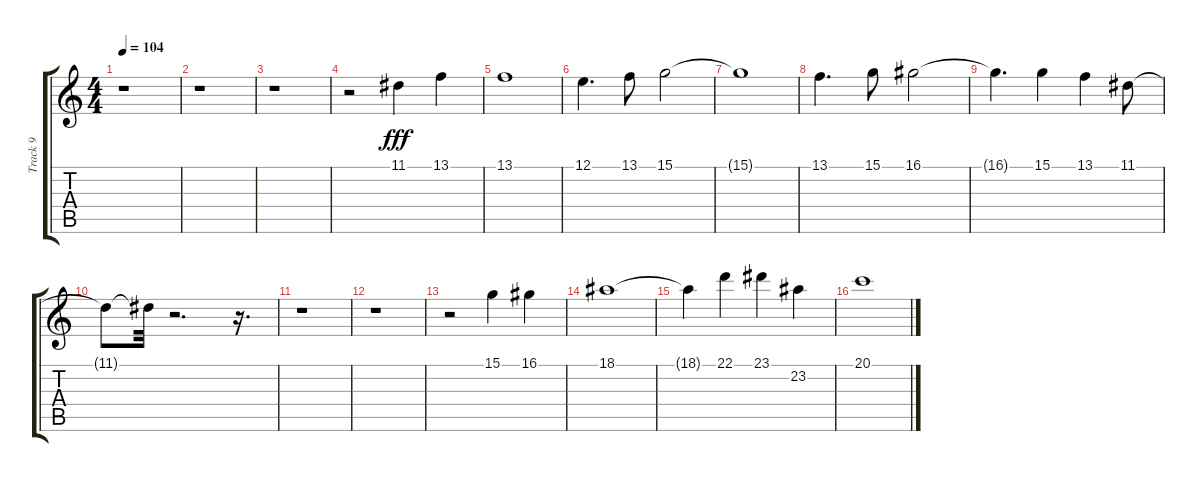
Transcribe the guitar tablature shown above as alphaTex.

\track ("Track 9" "Track 9") {solo instrument stringensemble2}
\staff {score tabs}
\tuning (E4 B3 G3 D3 A2 E2) {hide}
\ts (4 4)
\tempo 104
\clef g2
\ks c
r.1{dy fff} |
r.1 |
r.1 |
r.2 11.1.4 13.1.4 |
13.1.1 |
12.1.4{d} 13.1.8 15.1.2 |
15.1{t}.1 |
13.1.4{d} 15.1.8 16.1.2 |
16.1{t}.4{d} 15.1.4 13.1.4 11.1.8 |
11.1{t}.8 11.1{t}.32 r.2{d} r.16{d} |
r.1 |
r.1 |
r.2 15.1.4 16.1.4 |
18.1.1 |
18.1{t}.4 22.1.4 23.1.4 23.2.4 |
20.1.1
